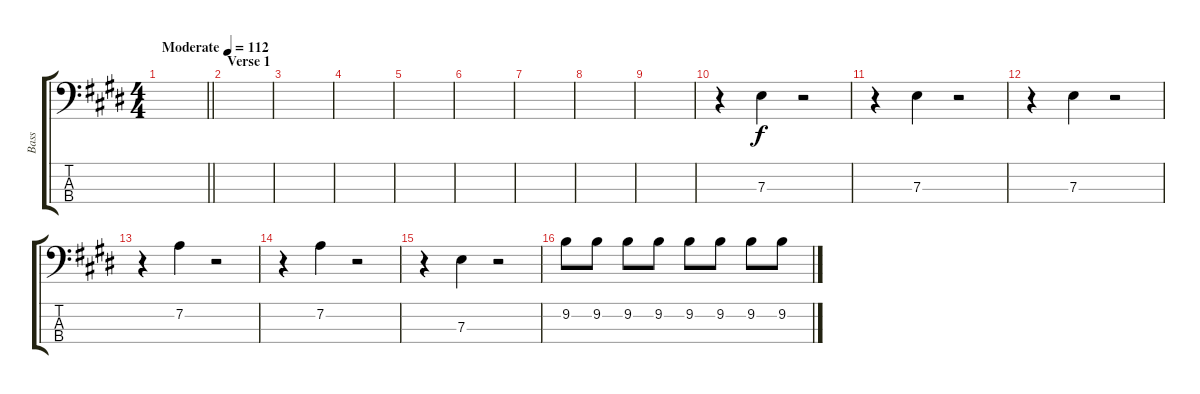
\track ("Bass" "Bass") {instrument electricbassfinger}
\staff {score tabs}
\tuning (G2 D2 A1 E1) {hide}
\ts (4 4)
\tempo (112 "Moderate")
\clef f4
\barLineRight lightlight
\ks e
|
\section ("" "Verse 1")
|
|
|
|
|
|
|
|
r.4 7.3.4 r.2 |
r.4 7.3.4 r.2 |
r.4 7.3.4 r.2 |
r.4 7.2.4 r.2 |
r.4 7.2.4 r.2 |
r.4 7.3.4 r.2 |
9.2.8 9.2.8 9.2.8 9.2.8 9.2.8 9.2.8 9.2.8 9.2.8
